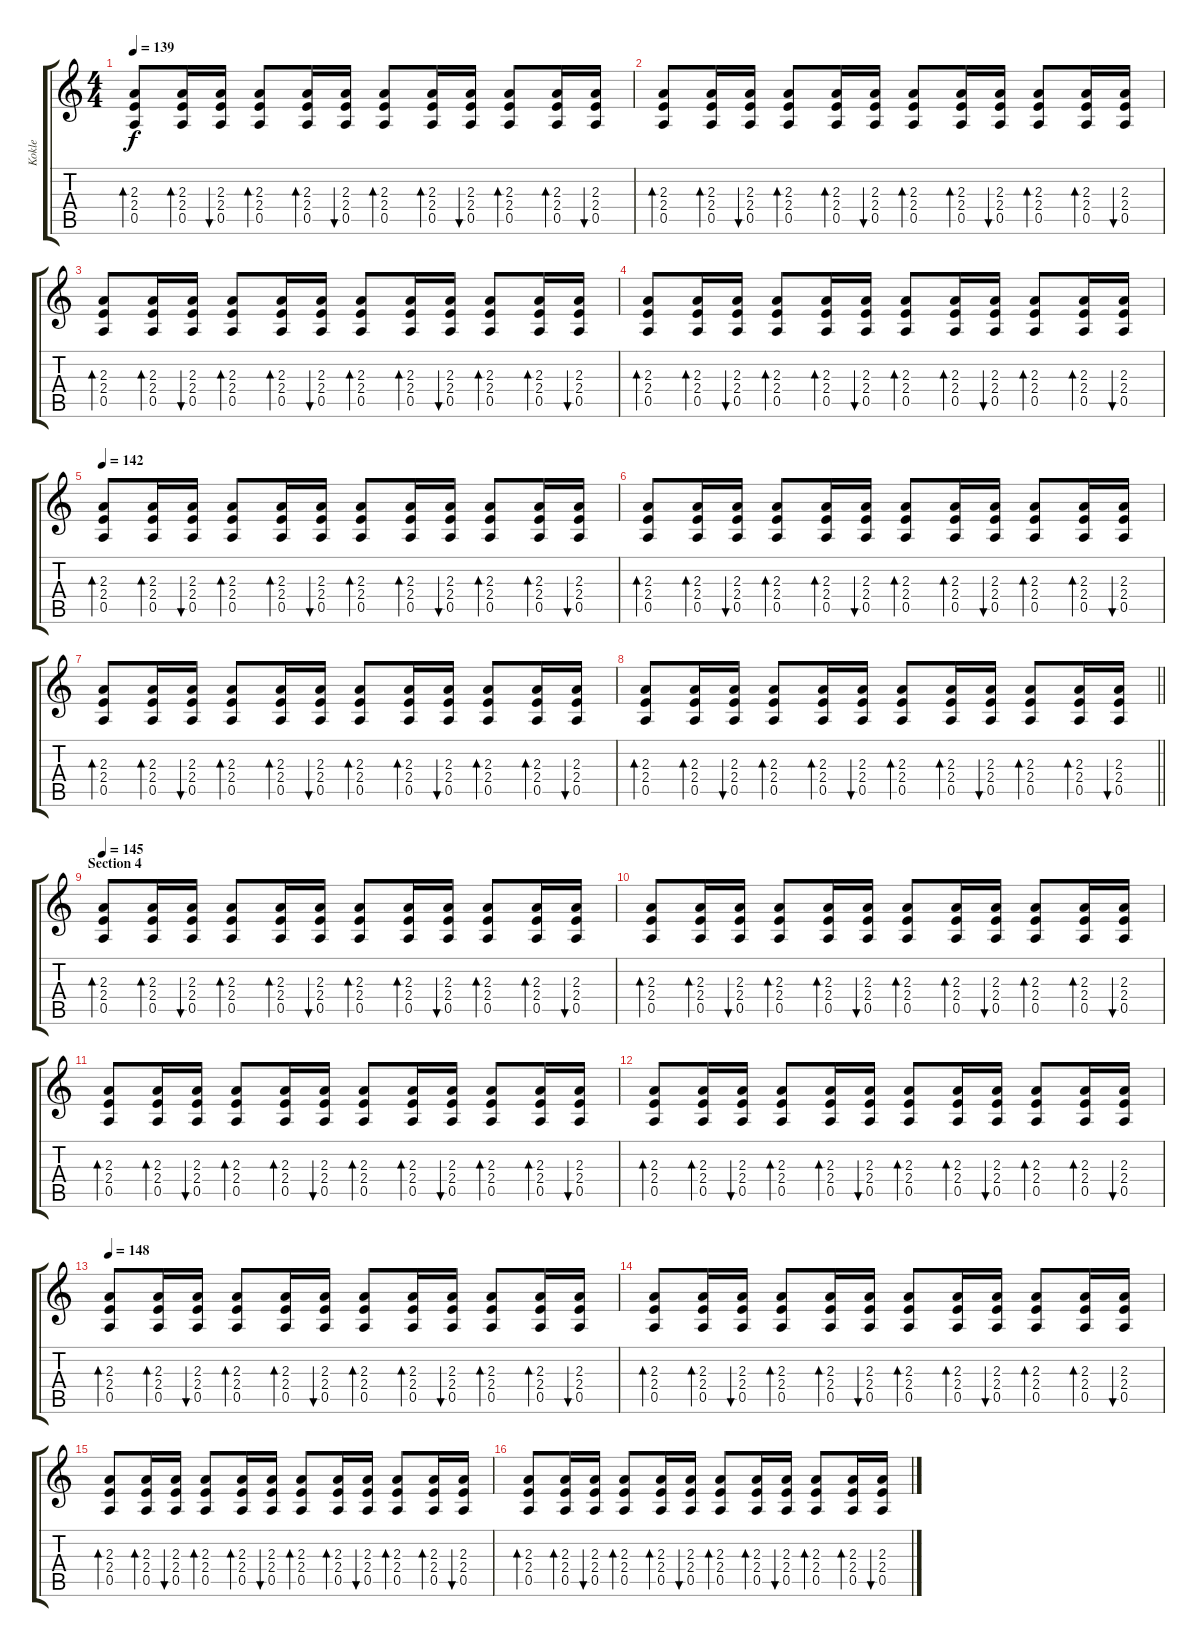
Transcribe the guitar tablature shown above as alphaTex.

\track ("Kokle" "Kokle") {instrument acousticguitarsteel}
\staff {score tabs}
\tuning (E4 B3 G3 D3 A2 E2) {hide}
\ts (4 4)
\tempo 139
\clef g2
\ks c
(2.3 2.4 0.5).8{bd 60 dy f} (2.3 2.4 0.5).16{bd 60} (2.3 2.4 0.5).16{bu 60} (2.3 2.4 0.5).8{bd 60} (2.3 2.4 0.5).16{bd 60} (2.3 2.4 0.5).16{bu 60} (2.3 2.4 0.5).8{bd 60} (2.3 2.4 0.5).16{bd 60} (2.3 2.4 0.5).16{bu 60} (2.3 2.4 0.5).8{bd 60} (2.3 2.4 0.5).16{bd 60} (2.3 2.4 0.5).16{bu 60} |
(2.3 2.4 0.5).8{bd 60} (2.3 2.4 0.5).16{bd 60} (2.3 2.4 0.5).16{bu 60} (2.3 2.4 0.5).8{bd 60} (2.3 2.4 0.5).16{bd 60} (2.3 2.4 0.5).16{bu 60} (2.3 2.4 0.5).8{bd 60} (2.3 2.4 0.5).16{bd 60} (2.3 2.4 0.5).16{bu 60} (2.3 2.4 0.5).8{bd 60} (2.3 2.4 0.5).16{bd 60} (2.3 2.4 0.5).16{bu 60} |
(2.3 2.4 0.5).8{bd 60} (2.3 2.4 0.5).16{bd 60} (2.3 2.4 0.5).16{bu 60} (2.3 2.4 0.5).8{bd 60} (2.3 2.4 0.5).16{bd 60} (2.3 2.4 0.5).16{bu 60} (2.3 2.4 0.5).8{bd 60} (2.3 2.4 0.5).16{bd 60} (2.3 2.4 0.5).16{bu 60} (2.3 2.4 0.5).8{bd 60} (2.3 2.4 0.5).16{bd 60} (2.3 2.4 0.5).16{bu 60} |
(2.3 2.4 0.5).8{bd 60} (2.3 2.4 0.5).16{bd 60} (2.3 2.4 0.5).16{bu 60} (2.3 2.4 0.5).8{bd 60} (2.3 2.4 0.5).16{bd 60} (2.3 2.4 0.5).16{bu 60} (2.3 2.4 0.5).8{bd 60} (2.3 2.4 0.5).16{bd 60} (2.3 2.4 0.5).16{bu 60} (2.3 2.4 0.5).8{bd 60} (2.3 2.4 0.5).16{bd 60} (2.3 2.4 0.5).16{bu 60} |
\tempo 142
(2.3 2.4 0.5).8{bd 60} (2.3 2.4 0.5).16{bd 60} (2.3 2.4 0.5).16{bu 60} (2.3 2.4 0.5).8{bd 60} (2.3 2.4 0.5).16{bd 60} (2.3 2.4 0.5).16{bu 60} (2.3 2.4 0.5).8{bd 60} (2.3 2.4 0.5).16{bd 60} (2.3 2.4 0.5).16{bu 60} (2.3 2.4 0.5).8{bd 60} (2.3 2.4 0.5).16{bd 60} (2.3 2.4 0.5).16{bu 60} |
(2.3 2.4 0.5).8{bd 60} (2.3 2.4 0.5).16{bd 60} (2.3 2.4 0.5).16{bu 60} (2.3 2.4 0.5).8{bd 60} (2.3 2.4 0.5).16{bd 60} (2.3 2.4 0.5).16{bu 60} (2.3 2.4 0.5).8{bd 60} (2.3 2.4 0.5).16{bd 60} (2.3 2.4 0.5).16{bu 60} (2.3 2.4 0.5).8{bd 60} (2.3 2.4 0.5).16{bd 60} (2.3 2.4 0.5).16{bu 60} |
(2.3 2.4 0.5).8{bd 60} (2.3 2.4 0.5).16{bd 60} (2.3 2.4 0.5).16{bu 60} (2.3 2.4 0.5).8{bd 60} (2.3 2.4 0.5).16{bd 60} (2.3 2.4 0.5).16{bu 60} (2.3 2.4 0.5).8{bd 60} (2.3 2.4 0.5).16{bd 60} (2.3 2.4 0.5).16{bu 60} (2.3 2.4 0.5).8{bd 60} (2.3 2.4 0.5).16{bd 60} (2.3 2.4 0.5).16{bu 60} |
\barLineRight lightlight
(2.3 2.4 0.5).8{bd 60} (2.3 2.4 0.5).16{bd 60} (2.3 2.4 0.5).16{bu 60} (2.3 2.4 0.5).8{bd 60} (2.3 2.4 0.5).16{bd 60} (2.3 2.4 0.5).16{bu 60} (2.3 2.4 0.5).8{bd 60} (2.3 2.4 0.5).16{bd 60} (2.3 2.4 0.5).16{bu 60} (2.3 2.4 0.5).8{bd 60} (2.3 2.4 0.5).16{bd 60} (2.3 2.4 0.5).16{bu 60} |
\section ("" "Section 4")
\tempo 145
(2.3 2.4 0.5).8{bd 60} (2.3 2.4 0.5).16{bd 60} (2.3 2.4 0.5).16{bu 60} (2.3 2.4 0.5).8{bd 60} (2.3 2.4 0.5).16{bd 60} (2.3 2.4 0.5).16{bu 60} (2.3 2.4 0.5).8{bd 60} (2.3 2.4 0.5).16{bd 60} (2.3 2.4 0.5).16{bu 60} (2.3 2.4 0.5).8{bd 60} (2.3 2.4 0.5).16{bd 60} (2.3 2.4 0.5).16{bu 60} |
(2.3 2.4 0.5).8{bd 60} (2.3 2.4 0.5).16{bd 60} (2.3 2.4 0.5).16{bu 60} (2.3 2.4 0.5).8{bd 60} (2.3 2.4 0.5).16{bd 60} (2.3 2.4 0.5).16{bu 60} (2.3 2.4 0.5).8{bd 60} (2.3 2.4 0.5).16{bd 60} (2.3 2.4 0.5).16{bu 60} (2.3 2.4 0.5).8{bd 60} (2.3 2.4 0.5).16{bd 60} (2.3 2.4 0.5).16{bu 60} |
(2.3 2.4 0.5).8{bd 60} (2.3 2.4 0.5).16{bd 60} (2.3 2.4 0.5).16{bu 60} (2.3 2.4 0.5).8{bd 60} (2.3 2.4 0.5).16{bd 60} (2.3 2.4 0.5).16{bu 60} (2.3 2.4 0.5).8{bd 60} (2.3 2.4 0.5).16{bd 60} (2.3 2.4 0.5).16{bu 60} (2.3 2.4 0.5).8{bd 60} (2.3 2.4 0.5).16{bd 60} (2.3 2.4 0.5).16{bu 60} |
(2.3 2.4 0.5).8{bd 60} (2.3 2.4 0.5).16{bd 60} (2.3 2.4 0.5).16{bu 60} (2.3 2.4 0.5).8{bd 60} (2.3 2.4 0.5).16{bd 60} (2.3 2.4 0.5).16{bu 60} (2.3 2.4 0.5).8{bd 60} (2.3 2.4 0.5).16{bd 60} (2.3 2.4 0.5).16{bu 60} (2.3 2.4 0.5).8{bd 60} (2.3 2.4 0.5).16{bd 60} (2.3 2.4 0.5).16{bu 60} |
\tempo 148
(2.3 2.4 0.5).8{bd 60} (2.3 2.4 0.5).16{bd 60} (2.3 2.4 0.5).16{bu 60} (2.3 2.4 0.5).8{bd 60} (2.3 2.4 0.5).16{bd 60} (2.3 2.4 0.5).16{bu 60} (2.3 2.4 0.5).8{bd 60} (2.3 2.4 0.5).16{bd 60} (2.3 2.4 0.5).16{bu 60} (2.3 2.4 0.5).8{bd 60} (2.3 2.4 0.5).16{bd 60} (2.3 2.4 0.5).16{bu 60} |
(2.3 2.4 0.5).8{bd 60} (2.3 2.4 0.5).16{bd 60} (2.3 2.4 0.5).16{bu 60} (2.3 2.4 0.5).8{bd 60} (2.3 2.4 0.5).16{bd 60} (2.3 2.4 0.5).16{bu 60} (2.3 2.4 0.5).8{bd 60} (2.3 2.4 0.5).16{bd 60} (2.3 2.4 0.5).16{bu 60} (2.3 2.4 0.5).8{bd 60} (2.3 2.4 0.5).16{bd 60} (2.3 2.4 0.5).16{bu 60} |
(2.3 2.4 0.5).8{bd 60} (2.3 2.4 0.5).16{bd 60} (2.3 2.4 0.5).16{bu 60} (2.3 2.4 0.5).8{bd 60} (2.3 2.4 0.5).16{bd 60} (2.3 2.4 0.5).16{bu 60} (2.3 2.4 0.5).8{bd 60} (2.3 2.4 0.5).16{bd 60} (2.3 2.4 0.5).16{bu 60} (2.3 2.4 0.5).8{bd 60} (2.3 2.4 0.5).16{bd 60} (2.3 2.4 0.5).16{bu 60} |
(2.3 2.4 0.5).8{bd 60} (2.3 2.4 0.5).16{bd 60} (2.3 2.4 0.5).16{bu 60} (2.3 2.4 0.5).8{bd 60} (2.3 2.4 0.5).16{bd 60} (2.3 2.4 0.5).16{bu 60} (2.3 2.4 0.5).8{bd 60} (2.3 2.4 0.5).16{bd 60} (2.3 2.4 0.5).16{bu 60} (2.3 2.4 0.5).8{bd 60} (2.3 2.4 0.5).16{bd 60} (2.3 2.4 0.5).16{bu 60}
